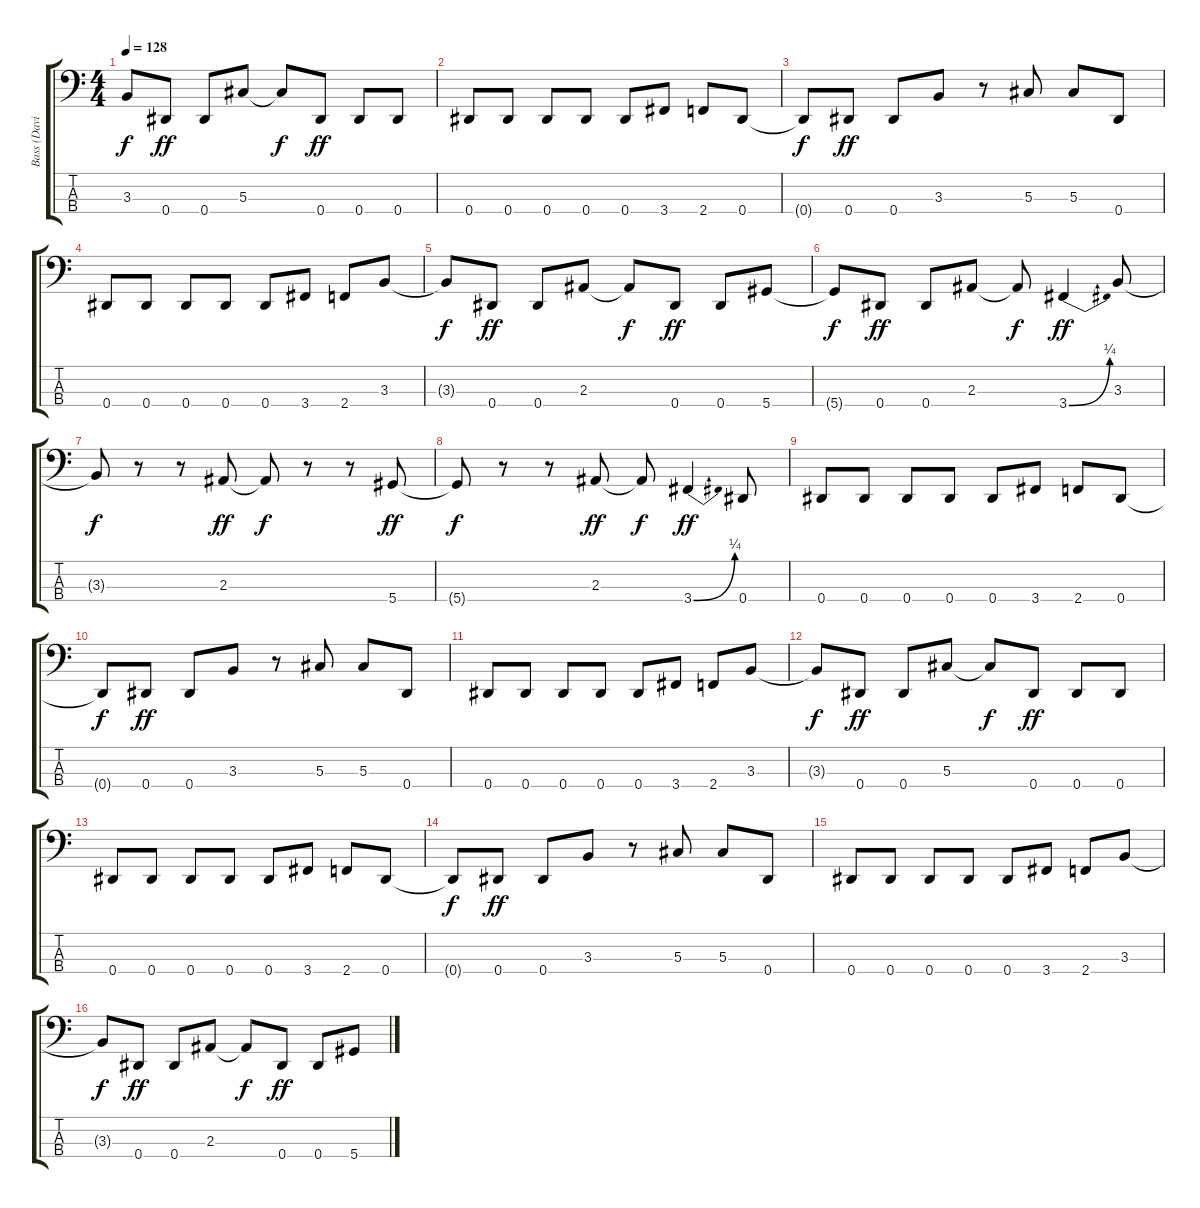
\track ("Bass (David Ellefson)" "Bass (Davi") {instrument electricbasspick}
\staff {score tabs}
\tuning (Gb2 Db2 Ab1 Eb1) {hide}
\ts (4 4)
\tempo 128
\clef f4
\ks c
3.3{t}.8{dy f} 0.4.8{dy ff} 0.4.8 5.3.8 5.3{t}.8{dy f} 0.4.8{dy ff} 0.4.8 0.4.8 |
0.4.8 0.4.8 0.4.8 0.4.8 0.4.8 3.4.8 2.4.8 0.4.8 |
0.4{t}.8{dy f} 0.4.8{dy ff} 0.4.8 3.3.8 r.8 5.3.8 5.3.8 0.4.8 |
0.4.8 0.4.8 0.4.8 0.4.8 0.4.8 3.4.8 2.4.8 3.3.8 |
3.3{t}.8{dy f} 0.4.8{dy ff} 0.4.8 2.3.8 2.3{t}.8{dy f} 0.4.8{dy ff} 0.4.8 5.4.8 |
5.4{t}.8{dy f} 0.4.8{dy ff} 0.4.8 2.3.8 2.3{t}.8{dy f} 3.4{be (bend 0 0 60 1)}.4{dy ff} 3.3.8 |
3.3{t}.8{dy f} r.8 r.8 2.3.8{dy ff} 2.3{t}.8{dy f} r.8 r.8 5.4.8{dy ff} |
5.4{t}.8{dy f} r.8 r.8 2.3.8{dy ff} 2.3{t}.8{dy f} 3.4{be (bend 0 0 60 1)}.4{dy ff} 0.4.8 |
0.4.8 0.4.8 0.4.8 0.4.8 0.4.8 3.4.8 2.4.8 0.4.8 |
0.4{t}.8{dy f} 0.4.8{dy ff} 0.4.8 3.3.8 r.8 5.3.8 5.3.8 0.4.8 |
0.4.8 0.4.8 0.4.8 0.4.8 0.4.8 3.4.8 2.4.8 3.3.8 |
3.3{t}.8{dy f} 0.4.8{dy ff} 0.4.8 5.3.8 5.3{t}.8{dy f} 0.4.8{dy ff} 0.4.8 0.4.8 |
0.4.8 0.4.8 0.4.8 0.4.8 0.4.8 3.4.8 2.4.8 0.4.8 |
0.4{t}.8{dy f} 0.4.8{dy ff} 0.4.8 3.3.8 r.8 5.3.8 5.3.8 0.4.8 |
0.4.8 0.4.8 0.4.8 0.4.8 0.4.8 3.4.8 2.4.8 3.3.8 |
3.3{t}.8{dy f} 0.4.8{dy ff} 0.4.8 2.3.8 2.3{t}.8{dy f} 0.4.8{dy ff} 0.4.8 5.4.8
